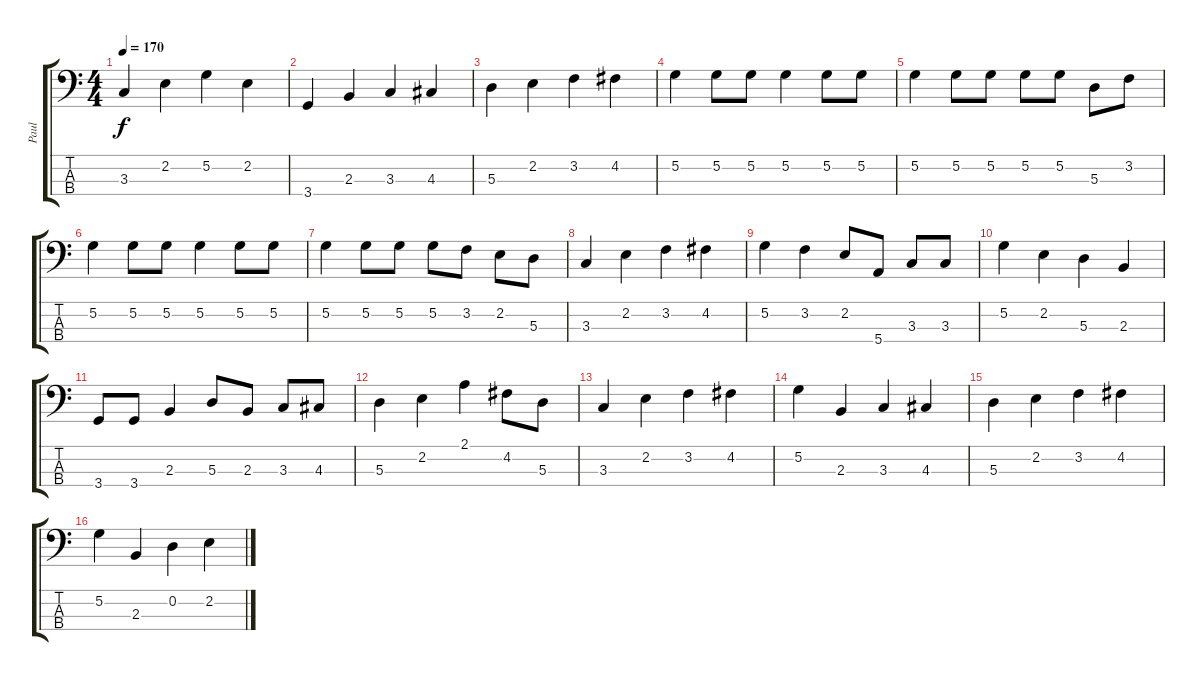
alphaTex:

\track ("Paul" "Paul") {instrument electricbassfinger}
\staff {score tabs}
\tuning (G2 D2 A1 E1) {hide}
\ts (4 4)
\tempo 170
\clef f4
\ks c
3.3.4{dy f} 2.2.4 5.2.4 2.2.4 |
3.4.4 2.3.4 3.3.4 4.3.4 |
5.3.4 2.2.4 3.2.4 4.2.4 |
5.2.4 5.2.8 5.2.8 5.2.4 5.2.8 5.2.8 |
5.2.4 5.2.8 5.2.8 5.2.8 5.2.8 5.3.8 3.2.8 |
5.2.4 5.2.8 5.2.8 5.2.4 5.2.8 5.2.8 |
5.2.4 5.2.8 5.2.8 5.2.8 3.2.8 2.2.8 5.3.8 |
3.3.4 2.2.4 3.2.4 4.2.4 |
5.2.4 3.2.4 2.2.8 5.4.8 3.3.8 3.3.8 |
5.2.4 2.2.4 5.3.4 2.3.4 |
3.4.8 3.4.8 2.3.4 5.3.8 2.3.8 3.3.8 4.3.8 |
5.3.4 2.2.4 2.1.4 4.2.8 5.3.8 |
3.3.4 2.2.4 3.2.4 4.2.4 |
5.2.4 2.3.4 3.3.4 4.3.4 |
5.3.4 2.2.4 3.2.4 4.2.4 |
5.2.4 2.3.4 0.2.4 2.2.4
